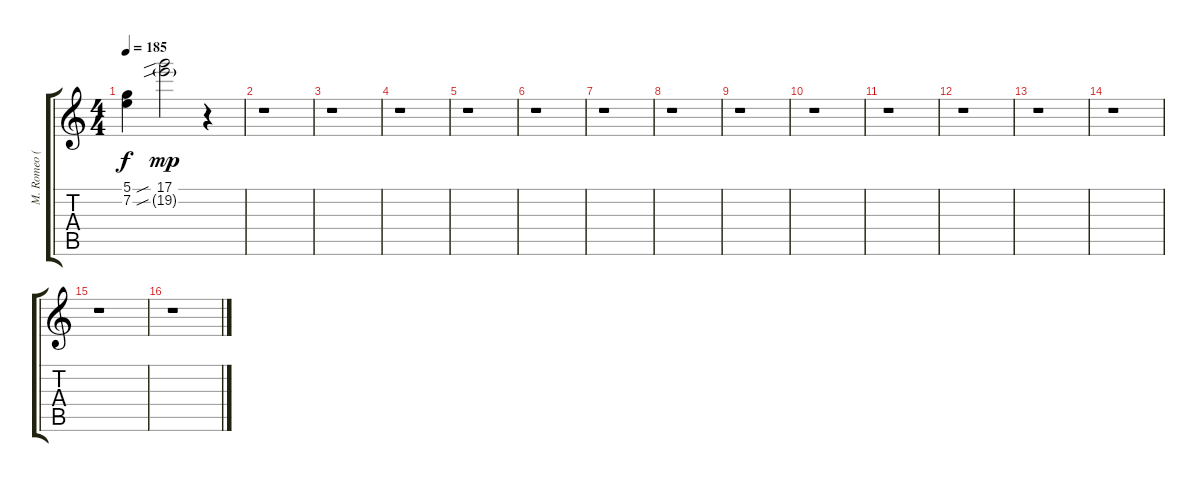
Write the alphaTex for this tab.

\track ("M. Romeo (Solo)" "M. Romeo (") {instrument distortionguitar}
\staff {score tabs}
\tuning (D4 A3 F3 C3 G2 D2) {hide}
\ts (4 4)
\tempo 185
\clef g2
\ks c
(5.1{t} 7.2{t}).4{dy f} (17.1{sib} 19.2{sib g}).2{dy mp} r.4 |
r.1 |
r.1 |
r.1 |
r.1 |
r.1 |
r.1 |
r.1 |
r.1 |
r.1 |
r.1 |
r.1 |
r.1 |
r.1 |
r.1 |
r.1
